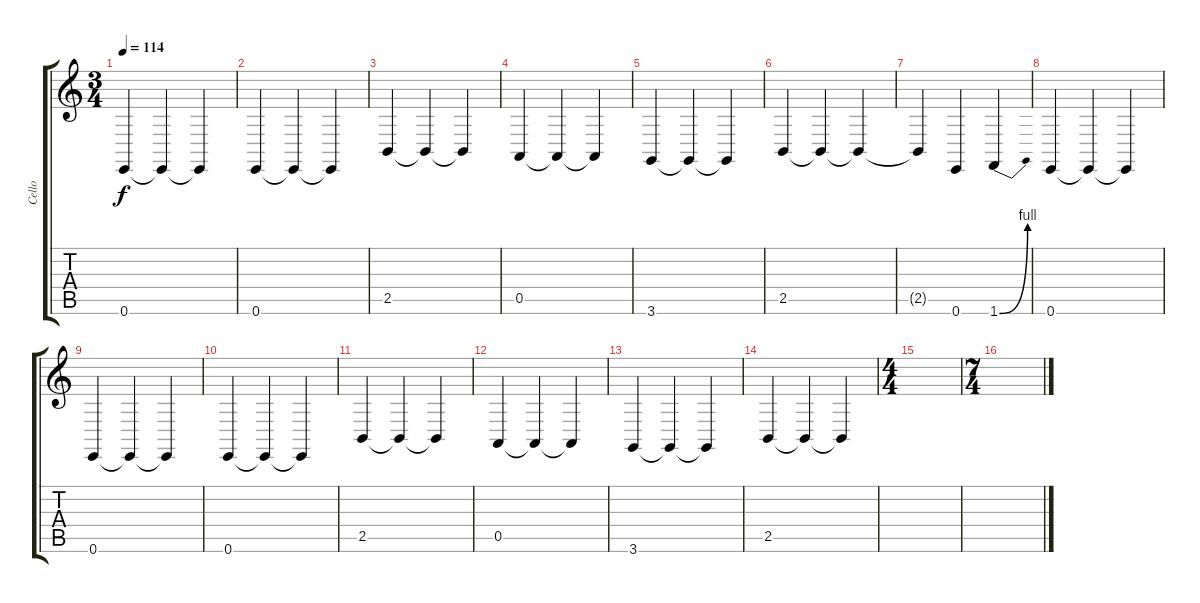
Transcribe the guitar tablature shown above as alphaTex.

\track ("Cello" "Cello") {instrument cello}
\staff {score tabs}
\tuning (E4 B3 G3 D3 A2 E2) {hide}
\ts (3 4)
\tempo 114
\clef g2
\ks c
0.6.4{dy f} 0.6{t}.4 0.6{t}.4 |
0.6.4 0.6{t}.4 0.6{t}.4 |
2.5.4 2.5{t}.4 2.5{t}.4 |
0.5.4 0.5{t}.4 0.5{t}.4 |
3.6.4 3.6{t}.4 3.6{t}.4 |
2.5.4 2.5{t}.4 2.5{t}.4 |
2.5{t}.4 0.6.4 1.6{be (bend 0 0 60 4)}.4 |
0.6.4 0.6{t}.4 0.6{t}.4 |
0.6.4 0.6{t}.4 0.6{t}.4 |
0.6.4 0.6{t}.4 0.6{t}.4 |
2.5.4 2.5{t}.4 2.5{t}.4 |
0.5.4 0.5{t}.4 0.5{t}.4 |
3.6.4 3.6{t}.4 3.6{t}.4 |
2.5.4 2.5{t}.4 2.5{t}.4 |
\ts (4 4)
|
\ts (7 4)
